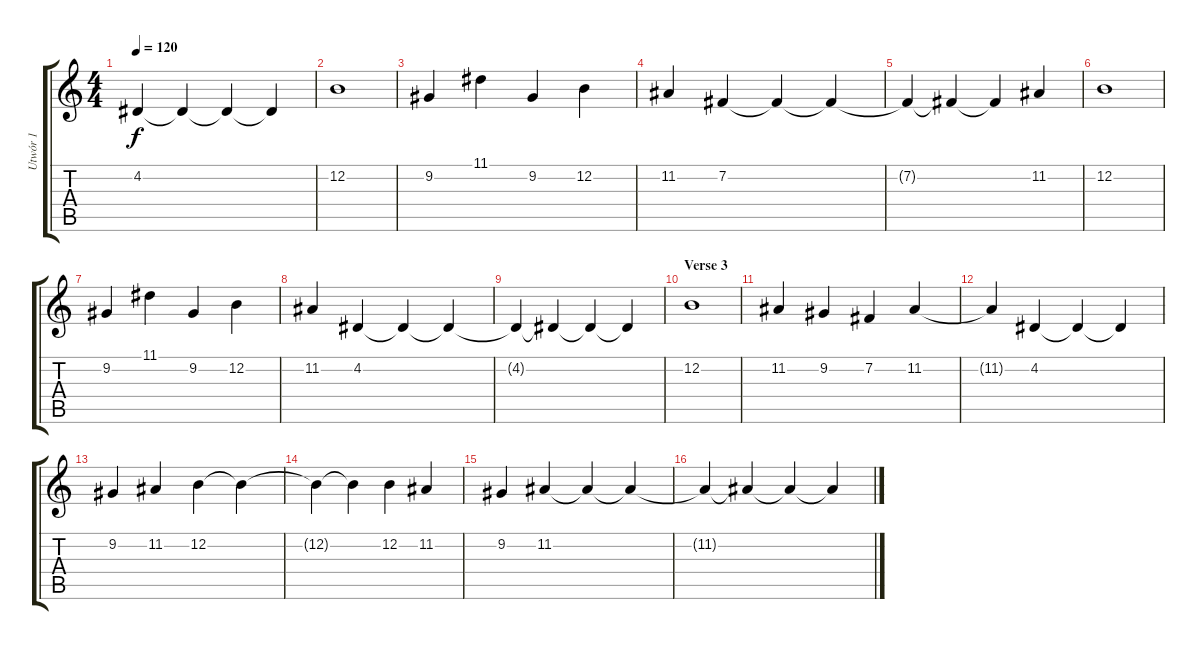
\track ("Utwór 1" "Utwór 1") {instrument pad8sweep}
\staff {score tabs}
\tuning (E4 B3 G3 D3 A2 E2) {hide}
\ts (4 4)
\tempo 120
\clef g2
\ks c
4.2{t}.4{dy f} 4.2{t}.4 4.2{t}.4 4.2{t}.4 |
12.2.1 |
9.2.4 11.1.4 9.2.4 12.2.4 |
11.2.4 7.2.4 7.2{t}.4 7.2{t}.4 |
7.2{t}.4 7.2{t}.4 7.2{t}.4 11.2.4 |
12.2.1 |
9.2.4 11.1.4 9.2.4 12.2.4 |
11.2.4 4.2.4 4.2{t}.4 4.2{t}.4 |
4.2{t}.4 4.2{t}.4 4.2{t}.4 4.2{t}.4 |
\section ("" "Verse 3")
12.2.1 |
11.2.4 9.2.4 7.2.4 11.2.4 |
11.2{t}.4 4.2.4 4.2{t}.4 4.2{t}.4 |
9.2.4 11.2.4 12.2.4 12.2{t}.4 |
12.2{t}.4 12.2{t}.4 12.2.4 11.2.4 |
9.2.4 11.2.4 11.2{t}.4 11.2{t}.4 |
11.2{t}.4 11.2{t}.4 11.2{t}.4 11.2{t}.4
